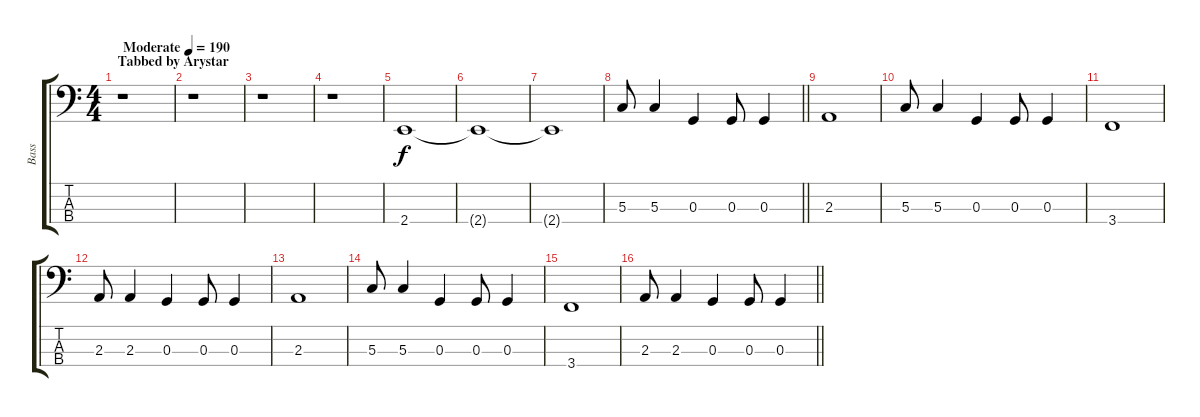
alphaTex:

\track ("Bass" "Bass") {instrument electricbassfinger}
\staff {score tabs}
\tuning (F2 C2 G1 D1) {hide}
\ts (4 4)
\section ("" "Tabbed by Arystar")
\tempo (190 "Moderate")
\clef f4
\ks c
r.1{dy f instrument electricbassfinger} |
r.1 |
r.1 |
r.1 |
2.4.1 |
2.4{t}.1 |
2.4{t}.1 |
\barLineRight lightlight
5.3.8 5.3.4 0.3.4 0.3.8 0.3.4 |
2.3.1 |
5.3.8 5.3.4 0.3.4 0.3.8 0.3.4 |
3.4.1 |
2.3.8 2.3.4 0.3.4 0.3.8 0.3.4 |
2.3.1 |
5.3.8 5.3.4 0.3.4 0.3.8 0.3.4 |
3.4.1 |
\barLineRight lightlight
2.3.8 2.3.4 0.3.4 0.3.8 0.3.4
